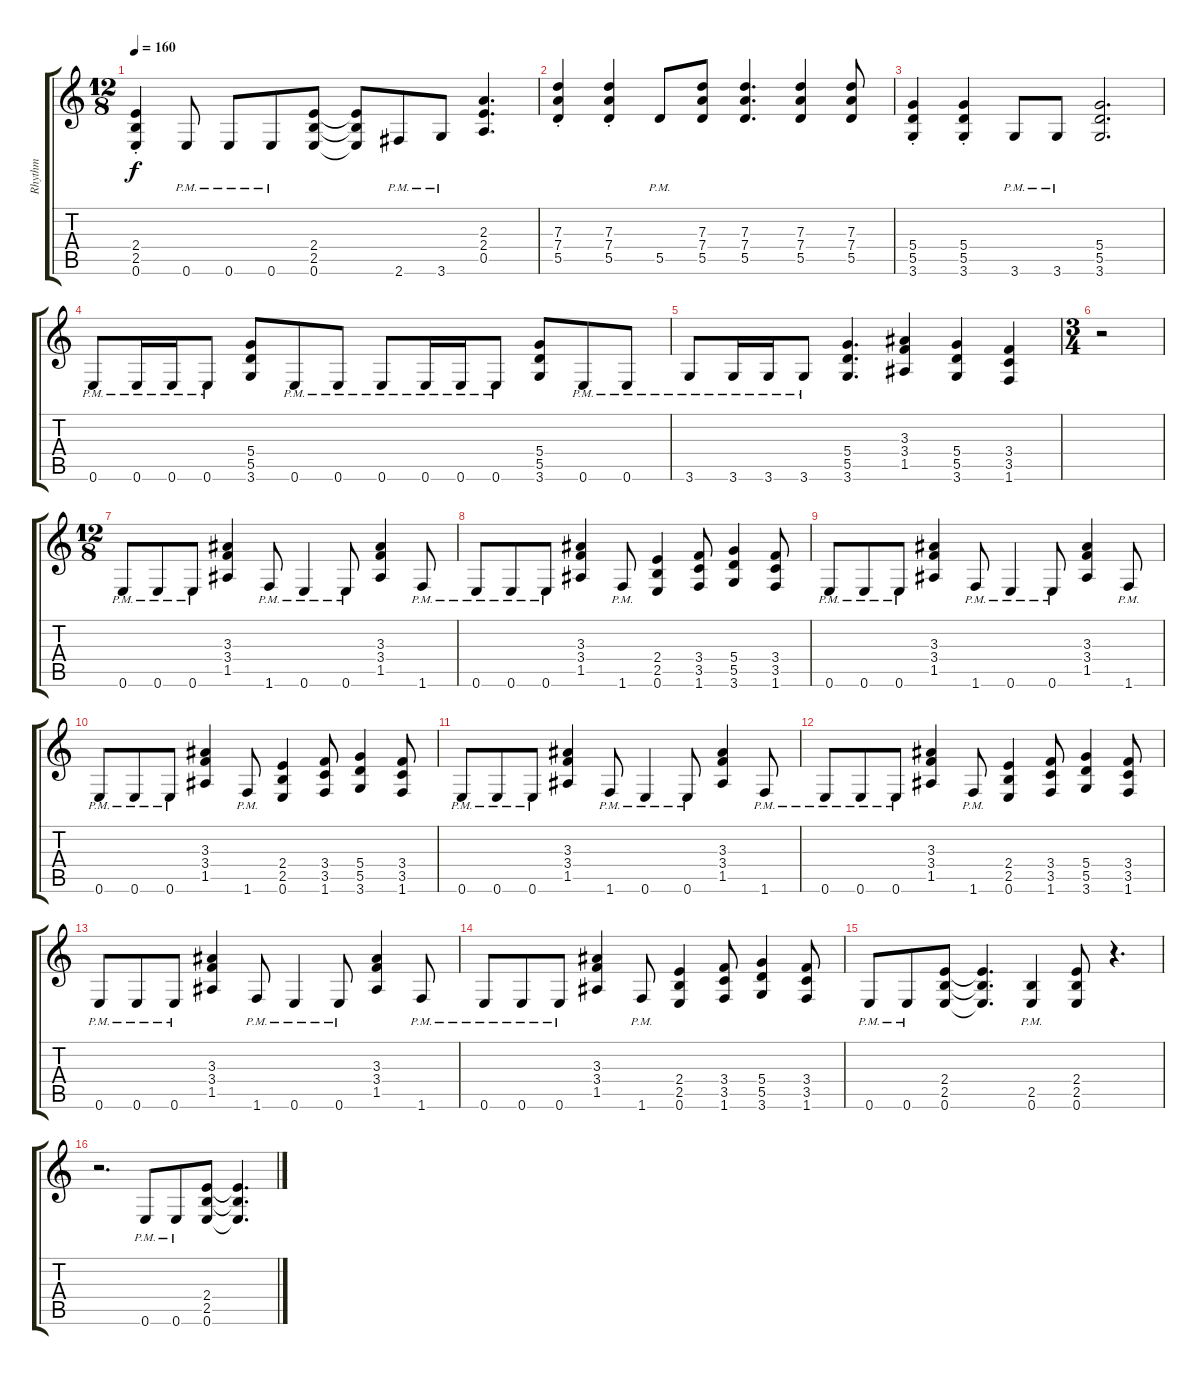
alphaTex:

\track ("Rhythm" "Rhythm") {instrument distortionguitar}
\staff {score tabs}
\tuning (E4 B3 G3 D3 A2 E2) {hide}
\ts (12 8)
\tempo 160
\clef g2
\ks c
(2.4{st} 2.5{st} 0.6{st}).4{dy f} 0.6{pm}.8 0.6{pm}.8 0.6{pm}.8 (2.4 2.5 0.6).8 (2.4{t} 2.5{t} 0.6{t}).8 2.6{pm}.8 3.6{pm}.8 (2.3 2.4 0.5).4{d} |
(7.3{st} 7.4{st} 5.5{st}).4 (7.3{st} 7.4{st} 5.5{st}).4 5.5{pm}.8 (7.3 7.4 5.5).8 (7.3 7.4 5.5).4{d} (7.3 7.4 5.5).4 (7.3 7.4 5.5).8 |
(5.4{st} 5.5{st} 3.6{st}).4 (5.4{st} 5.5{st} 3.6{st}).4 3.6{pm}.8 3.6{pm}.8 (5.4 5.5 3.6).2{d} |
0.6{pm}.8 0.6{pm}.16 0.6{pm}.16 0.6{pm}.8 (5.4 5.5 3.6).8 0.6{pm}.8 0.6{pm}.8 0.6{pm}.8 0.6{pm}.16 0.6{pm}.16 0.6{pm}.8 (5.4 5.5 3.6).8 0.6{pm}.8 0.6{pm}.8 |
3.6{pm}.8 3.6{pm}.16 3.6{pm}.16 3.6{pm}.8 (5.4 5.5 3.6).4{d} (3.3 3.4 1.5).4 (5.4 5.5 3.6).4 (3.4 3.5 1.6).4 |
\ts (3 4)
r.2 |
\ts (12 8)
0.6{pm}.8 0.6{pm}.8 0.6{pm}.8 (3.3 3.4 1.5).4 1.6{pm}.8 0.6{pm}.4 0.6{pm}.8 (3.3 3.4 1.5).4 1.6{pm}.8 |
0.6{pm}.8 0.6{pm}.8 0.6{pm}.8 (3.3 3.4 1.5).4 1.6{pm}.8 (2.4 2.5 0.6).4 (3.4 3.5 1.6).8 (5.4 5.5 3.6).4 (3.4 3.5 1.6).8 |
0.6{pm}.8 0.6{pm}.8 0.6{pm}.8 (3.3 3.4 1.5).4 1.6{pm}.8 0.6{pm}.4 0.6{pm}.8 (3.3 3.4 1.5).4 1.6{pm}.8 |
0.6{pm}.8 0.6{pm}.8 0.6{pm}.8 (3.3 3.4 1.5).4 1.6{pm}.8 (2.4 2.5 0.6).4 (3.4 3.5 1.6).8 (5.4 5.5 3.6).4 (3.4 3.5 1.6).8 |
0.6{pm}.8 0.6{pm}.8 0.6{pm}.8 (3.3 3.4 1.5).4 1.6{pm}.8 0.6{pm}.4 0.6{pm}.8 (3.3 3.4 1.5).4 1.6{pm}.8 |
0.6{pm}.8 0.6{pm}.8 0.6{pm}.8 (3.3 3.4 1.5).4 1.6{pm}.8 (2.4 2.5 0.6).4 (3.4 3.5 1.6).8 (5.4 5.5 3.6).4 (3.4 3.5 1.6).8 |
0.6{pm}.8 0.6{pm}.8 0.6{pm}.8 (3.3 3.4 1.5).4 1.6{pm}.8 0.6{pm}.4 0.6{pm}.8 (3.3 3.4 1.5).4 1.6{pm}.8 |
0.6{pm}.8 0.6{pm}.8 0.6{pm}.8 (3.3 3.4 1.5).4 1.6{pm}.8 (2.4 2.5 0.6).4 (3.4 3.5 1.6).8 (5.4 5.5 3.6).4 (3.4 3.5 1.6).8 |
0.6{pm}.8 0.6{pm}.8 (2.4 2.5 0.6).8 (2.4{t} 2.5{t} 0.6{t}).4{d} (2.5{pm} 0.6{pm}).4 (2.4 2.5 0.6).8 r.4{d} |
r.2{d} 0.6{pm}.8 0.6{pm}.8 (2.4 2.5 0.6).8 (2.4{t} 2.5{t} 0.6{t}).4{d}
